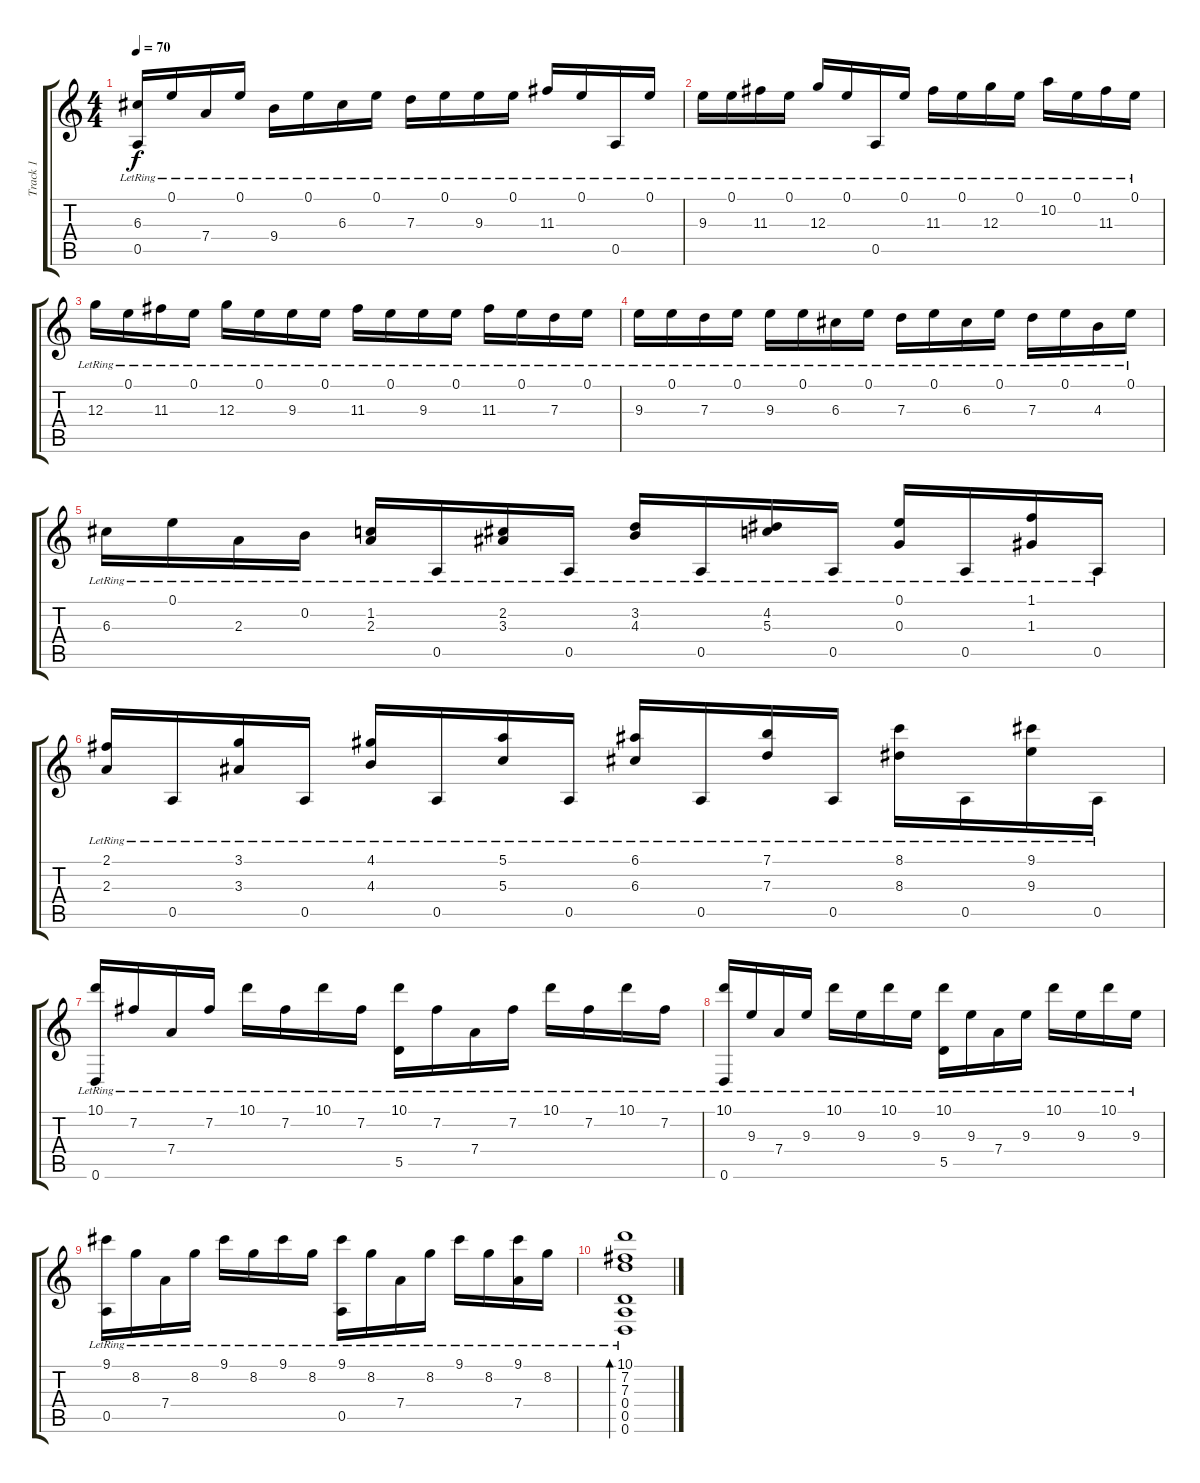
\track ("Track 1" "Track 1") {instrument acousticguitarnylon}
\staff {score tabs}
\tuning (E4 B3 G3 D3 A2 D2) {hide}
\ts (4 4)
\tempo 70
\clef g2
\ks c
(6.3{lr} 0.5{lr}).16{dy f} 0.1{lr}.16 7.4{lr}.16 0.1{lr}.16 9.4{lr}.16 0.1{lr}.16 6.3{lr}.16 0.1{lr}.16 7.3{lr}.16 0.1{lr}.16 9.3{lr}.16 0.1{lr}.16 11.3{lr}.16 0.1{lr}.16 0.5{lr}.16 0.1{lr}.16 |
9.3{lr}.16 0.1{lr}.16 11.3{lr}.16 0.1{lr}.16 12.3{lr}.16 0.1{lr}.16 0.5{lr}.16 0.1{lr}.16 11.3{lr}.16 0.1{lr}.16 12.3{lr}.16 0.1{lr}.16 10.2{lr}.16 0.1{lr}.16 11.3{lr}.16 0.1{lr}.16 |
12.3{lr}.16 0.1{lr}.16 11.3{lr}.16 0.1{lr}.16 12.3{lr}.16 0.1{lr}.16 9.3{lr}.16 0.1{lr}.16 11.3{lr}.16 0.1{lr}.16 9.3{lr}.16 0.1{lr}.16 11.3{lr}.16 0.1{lr}.16 7.3{lr}.16 0.1{lr}.16 |
9.3{lr}.16 0.1{lr}.16 7.3{lr}.16 0.1{lr}.16 9.3{lr}.16 0.1{lr}.16 6.3{lr}.16 0.1{lr}.16 7.3{lr}.16 0.1{lr}.16 6.3{lr}.16 0.1{lr}.16 7.3{lr}.16 0.1{lr}.16 4.3{lr}.16 0.1{lr}.16 |
6.3{lr}.16 0.1{lr}.16 2.3{lr}.16 0.2{lr}.16 (1.2{lr} 2.3{lr}).16 0.5{lr}.16 (2.2{lr} 3.3{lr}).16 0.5{lr}.16 (3.2{lr} 4.3{lr}).16 0.5{lr}.16 (4.2{lr} 5.3{lr}).16 0.5{lr}.16 (0.1{lr} 0.3{lr}).16 0.5{lr}.16 (1.1{lr} 1.3{lr}).16 0.5{lr}.16 |
(2.1{lr} 2.3{lr}).16 0.5{lr}.16 (3.1{lr} 3.3{lr}).16 0.5{lr}.16 (4.1{lr} 4.3{lr}).16 0.5{lr}.16 (5.1{lr} 5.3{lr}).16 0.5{lr}.16 (6.1{lr} 6.3{lr}).16 0.5{lr}.16 (7.1{lr} 7.3{lr}).16 0.5{lr}.16 (8.1{lr} 8.3{lr}).16 0.5{lr}.16 (9.1{lr} 9.3{lr}).16 0.5{lr}.16 |
(10.1{lr} 0.6{lr}).16 7.2{lr}.16 7.4{lr}.16 7.2{lr}.16 10.1{lr}.16 7.2{lr}.16 10.1{lr}.16 7.2{lr}.16 (10.1{lr} 5.5{lr}).16 7.2{lr}.16 7.4{lr}.16 7.2{lr}.16 10.1{lr}.16 7.2{lr}.16 10.1{lr}.16 7.2{lr}.16 |
(10.1{lr} 0.6{lr}).16 9.3{lr}.16 7.4{lr}.16 9.3{lr}.16 10.1{lr}.16 9.3{lr}.16 10.1{lr}.16 9.3{lr}.16 (10.1{lr} 5.5{lr}).16 9.3{lr}.16 7.4{lr}.16 9.3{lr}.16 10.1{lr}.16 9.3{lr}.16 10.1{lr}.16 9.3{lr}.16 |
(9.1{lr} 0.5{lr}).16 8.2{lr}.16 7.4{lr}.16 8.2{lr}.16 9.1{lr}.16 8.2{lr}.16 9.1{lr}.16 8.2{lr}.16 (9.1{lr} 0.5{lr}).16 8.2{lr}.16 7.4{lr}.16 8.2{lr}.16 9.1{lr}.16 8.2{lr}.16 (9.1{lr} 7.4{lr}).16 8.2{lr}.16 |
(10.1{lr} 7.2{lr} 7.3{lr} 0.4{lr} 0.5{lr} 0.6{lr}).1{bd 120}
